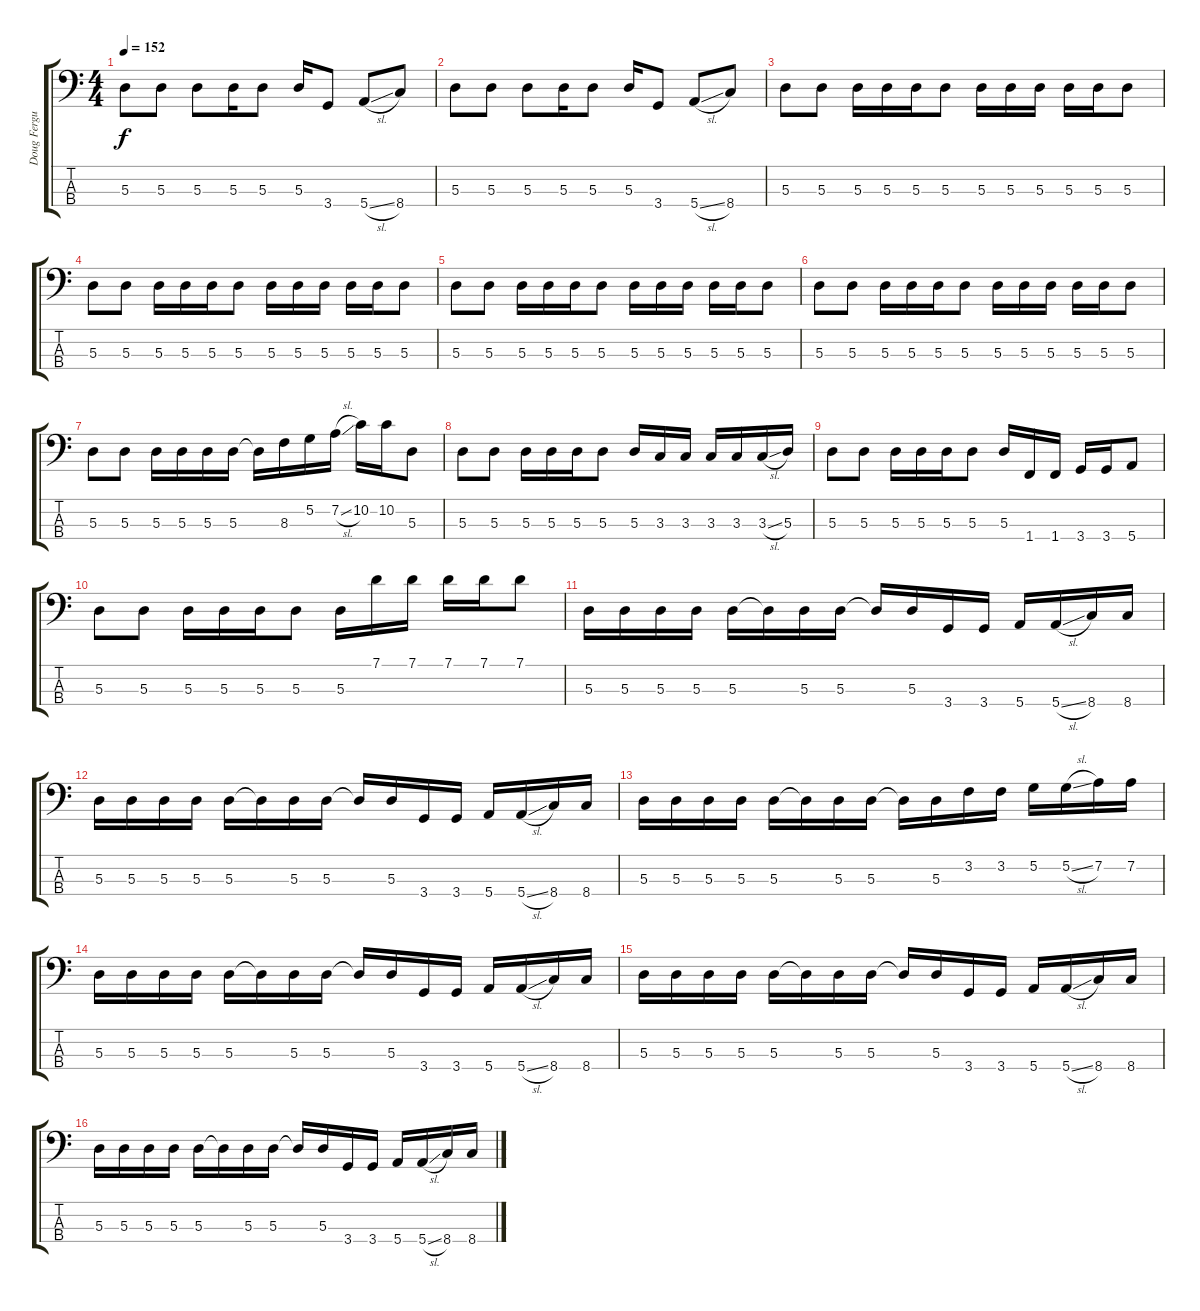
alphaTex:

\track ("Doug Ferguson (Bass)" "Doug Fergu") {instrument electricbassfinger}
\staff {score tabs}
\tuning (G2 D2 A1 E1) {hide}
\ts (4 4)
\tempo 152
\clef f4
\ks c
5.3.8{dy f} 5.3.8 5.3.8 5.3.16 5.3.8 5.3.16 3.4.8 5.4{sl}.8 8.4.8 |
5.3.8 5.3.8 5.3.8 5.3.16 5.3.8 5.3.16 3.4.8 5.4{sl}.8 8.4.8 |
5.3.8 5.3.8 5.3.16 5.3.16 5.3.16 5.3.8 5.3.16 5.3.16 5.3.16 5.3.16 5.3.16 5.3.8 |
5.3.8 5.3.8 5.3.16 5.3.16 5.3.16 5.3.8 5.3.16 5.3.16 5.3.16 5.3.16 5.3.16 5.3.8 |
5.3.8 5.3.8 5.3.16 5.3.16 5.3.16 5.3.8 5.3.16 5.3.16 5.3.16 5.3.16 5.3.16 5.3.8 |
5.3.8 5.3.8 5.3.16 5.3.16 5.3.16 5.3.8 5.3.16 5.3.16 5.3.16 5.3.16 5.3.16 5.3.8 |
5.3.8 5.3.8 5.3.16 5.3.16 5.3.16 5.3.16 5.3{t}.16 8.3.16 5.2.16 7.2{sl}.16 10.2.16 10.2.16 5.3.8 |
5.3.8 5.3.8 5.3.16 5.3.16 5.3.16 5.3.8 5.3.16 3.3.16 3.3.16 3.3.16 3.3.16 3.3{sl}.16 5.3.16 |
5.3.8 5.3.8 5.3.16 5.3.16 5.3.16 5.3.8 5.3.16 1.4.16 1.4.16 3.4.16 3.4.16 5.4.8 |
5.3.8 5.3.8 5.3.16 5.3.16 5.3.16 5.3.8 5.3.16 7.1.16 7.1.16 7.1.16 7.1.16 7.1.8 |
5.3.16 5.3.16 5.3.16 5.3.16 5.3.16 5.3{t}.16 5.3.16 5.3.16 5.3{t}.16 5.3.16 3.4.16 3.4.16 5.4.16 5.4{sl}.16 8.4.16 8.4.16 |
5.3.16 5.3.16 5.3.16 5.3.16 5.3.16 5.3{t}.16 5.3.16 5.3.16 5.3{t}.16 5.3.16 3.4.16 3.4.16 5.4.16 5.4{sl}.16 8.4.16 8.4.16 |
5.3.16 5.3.16 5.3.16 5.3.16 5.3.16 5.3{t}.16 5.3.16 5.3.16 5.3{t}.16 5.3.16 3.2.16 3.2.16 5.2.16 5.2{sl}.16 7.2.16 7.2.16 |
5.3.16 5.3.16 5.3.16 5.3.16 5.3.16 5.3{t}.16 5.3.16 5.3.16 5.3{t}.16 5.3.16 3.4.16 3.4.16 5.4.16 5.4{sl}.16 8.4.16 8.4.16 |
5.3.16 5.3.16 5.3.16 5.3.16 5.3.16 5.3{t}.16 5.3.16 5.3.16 5.3{t}.16 5.3.16 3.4.16 3.4.16 5.4.16 5.4{sl}.16 8.4.16 8.4.16 |
5.3.16 5.3.16 5.3.16 5.3.16 5.3.16 5.3{t}.16 5.3.16 5.3.16 5.3{t}.16 5.3.16 3.4.16 3.4.16 5.4.16 5.4{sl}.16 8.4.16 8.4.16
